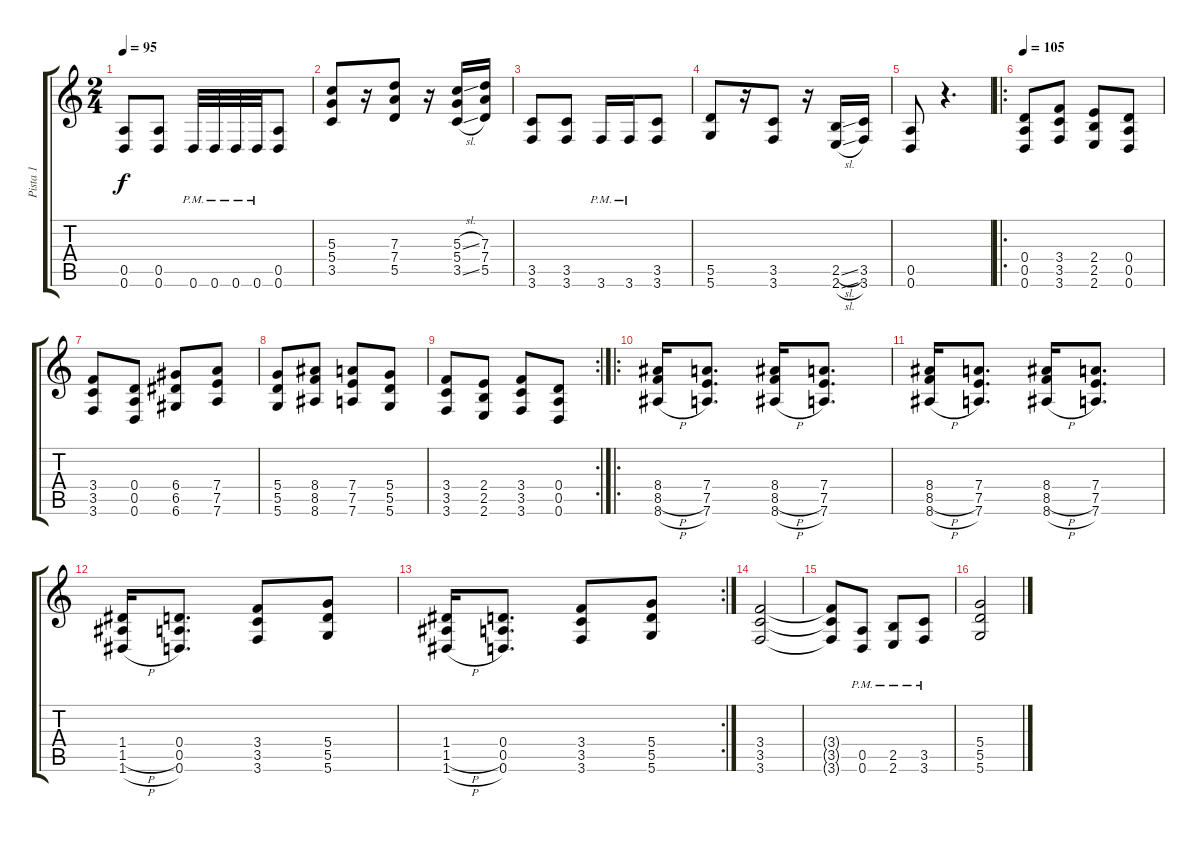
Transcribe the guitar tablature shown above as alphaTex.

\track ("Pista 1" "Pista 1") {instrument distortionguitar}
\staff {score tabs}
\tuning (E4 B3 G3 D3 A2 D2) {hide}
\ts (2 4)
\tempo 95
\clef g2
\ks c
(0.5 0.6).8{dy f} (0.5 0.6).8 0.6{pm}.32 0.6{pm}.32 0.6{pm}.32 0.6{pm}.32 (0.5 0.6).8 |
(5.3 5.4 3.5).8 r.16 (7.3 7.4 5.5).8 r.16 (5.3{sl} 5.4 3.5{sl}).16 (7.3 7.4 5.5).16 |
(3.5 3.6).8 (3.5 3.6).8 3.6{pm}.16 3.6{pm}.16 (3.5 3.6).8 |
(5.5 5.6).8 r.16 (3.5 3.6).8 r.16 (2.5{sl} 2.6{sl}).16 (3.5 3.6).16 |
(0.5 0.6).8 r.4{d} |
\ro
\tempo 105
(0.4 0.5 0.6).8 (3.4 3.5 3.6).8 (2.4 2.5 2.6).8 (0.4 0.5 0.6).8 |
(3.4 3.5 3.6).8 (0.4 0.5 0.6).8 (6.4 6.5 6.6).8 (7.4 7.5 7.6).8 |
(5.4 5.5 5.6).8 (8.4 8.5 8.6).8 (7.4 7.5 7.6).8 (5.4 5.5 5.6).8 |
\rc 2
(3.4 3.5 3.6).8 (2.4 2.5 2.6).8 (3.4 3.5 3.6).8 (0.4 0.5 0.6).8 |
\ro
(8.4 8.5{h} 8.6{h}).16 (7.4 7.5 7.6).8{d} (8.4 8.5{h} 8.6{h}).16 (7.4 7.5 7.6).8{d} |
(8.4 8.5{h} 8.6{h}).16 (7.4 7.5 7.6).8{d} (8.4 8.5{h} 8.6{h}).16 (7.4 7.5 7.6).8{d} |
(1.4 1.5{h} 1.6{h}).16 (0.4 0.5 0.6).8{d} (3.4 3.5 3.6).8 (5.4 5.5 5.6).8 |
\rc 2
(1.4 1.5{h} 1.6{h}).16 (0.4 0.5 0.6).8{d} (3.4 3.5 3.6).8 (5.4 5.5 5.6).8 |
(3.4 3.5 3.6).2 |
(3.4{t} 3.5{t} 3.6{t}).8 (0.5{pm} 0.6{pm}).8 (2.5{pm} 2.6{pm}).8 (3.5{pm} 3.6{pm}).8 |
(5.4 5.5 5.6).2
